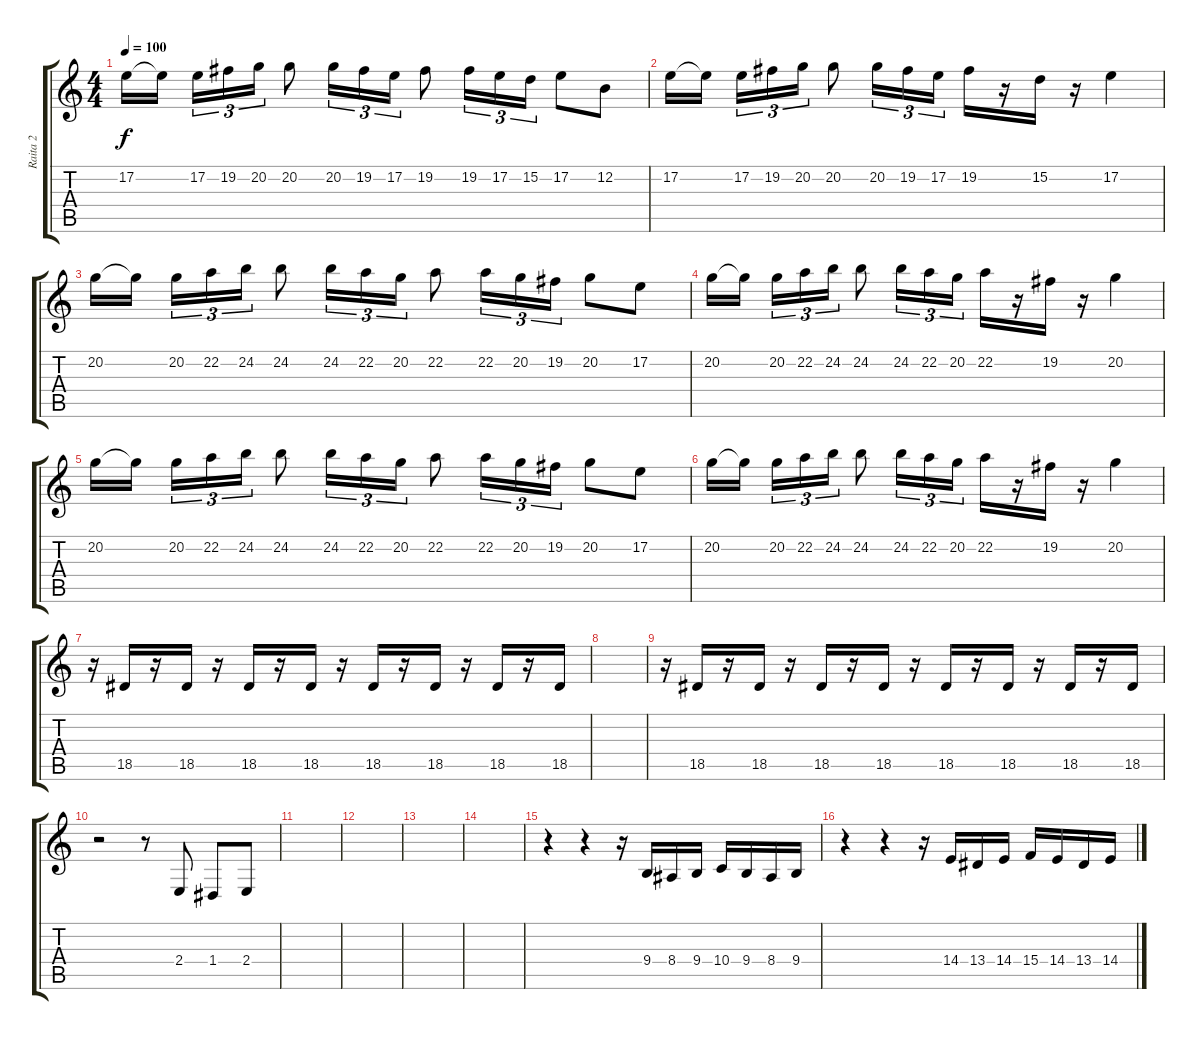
\track ("Raita 2" "Raita 2") {instrument accordion}
\staff {score tabs}
\tuning (E4 B3 G3 D3 A2 E2) {hide}
\ts (4 4)
\tempo 100
\clef g2
\ks c
17.2.16{dy f} 17.2{t}.16 17.2.16{tu (3 2)} 19.2.16{tu (3 2)} 20.2.16{tu (3 2)} 20.2.8 20.2.16{tu (3 2)} 19.2.16{tu (3 2)} 17.2.16{tu (3 2)} 19.2.8 19.2.16{tu (3 2)} 17.2.16{tu (3 2)} 15.2.16{tu (3 2)} 17.2.8 12.2.8 |
17.2.16 17.2{t}.16 17.2.16{tu (3 2)} 19.2.16{tu (3 2)} 20.2.16{tu (3 2)} 20.2.8 20.2.16{tu (3 2)} 19.2.16{tu (3 2)} 17.2.16{tu (3 2)} 19.2.16 r.16 15.2.16 r.16 17.2.4 |
20.2.16 20.2{t}.16 20.2.16{tu (3 2)} 22.2.16{tu (3 2)} 24.2.16{tu (3 2)} 24.2.8 24.2.16{tu (3 2)} 22.2.16{tu (3 2)} 20.2.16{tu (3 2)} 22.2.8 22.2.16{tu (3 2)} 20.2.16{tu (3 2)} 19.2.16{tu (3 2)} 20.2.8 17.2.8 |
20.2.16 20.2{t}.16 20.2.16{tu (3 2)} 22.2.16{tu (3 2)} 24.2.16{tu (3 2)} 24.2.8 24.2.16{tu (3 2)} 22.2.16{tu (3 2)} 20.2.16{tu (3 2)} 22.2.16 r.16 19.2.16 r.16 20.2.4 |
20.2.16 20.2{t}.16 20.2.16{tu (3 2)} 22.2.16{tu (3 2)} 24.2.16{tu (3 2)} 24.2.8 24.2.16{tu (3 2)} 22.2.16{tu (3 2)} 20.2.16{tu (3 2)} 22.2.8 22.2.16{tu (3 2)} 20.2.16{tu (3 2)} 19.2.16{tu (3 2)} 20.2.8 17.2.8 |
20.2.16 20.2{t}.16 20.2.16{tu (3 2)} 22.2.16{tu (3 2)} 24.2.16{tu (3 2)} 24.2.8 24.2.16{tu (3 2)} 22.2.16{tu (3 2)} 20.2.16{tu (3 2)} 22.2.16 r.16 19.2.16 r.16 20.2.4 |
r.16 18.5.16 r.16 18.5.16 r.16 18.5.16 r.16 18.5.16 r.16 18.5.16 r.16 18.5.16 r.16 18.5.16 r.16 18.5.16 |
|
r.16 18.5.16 r.16 18.5.16 r.16 18.5.16 r.16 18.5.16 r.16 18.5.16 r.16 18.5.16 r.16 18.5.16 r.16 18.5.16 |
r.2 r.8 2.4.8 1.4.8 2.4.8 |
|
|
|
|
r.4 r.4 r.16 9.4.16 8.4.16 9.4.16 10.4.16 9.4.16 8.4.16 9.4.16 |
r.4 r.4 r.16 14.4.16 13.4.16 14.4.16 15.4.16 14.4.16 13.4.16 14.4.16
